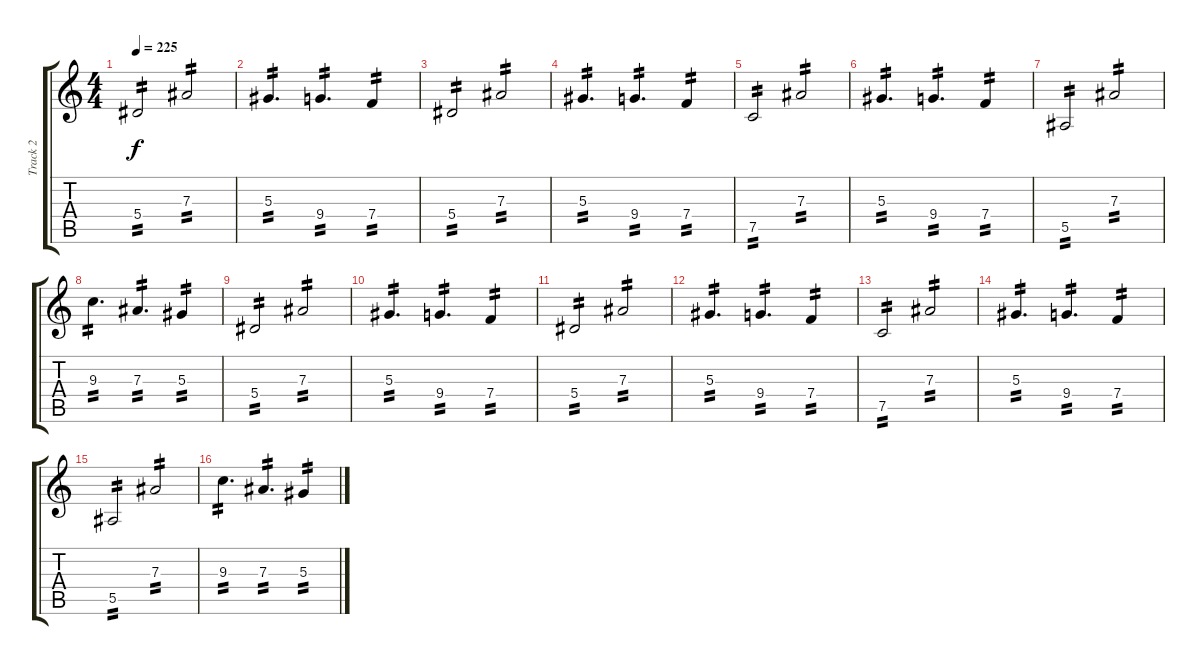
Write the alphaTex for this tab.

\track ("Track 2" "Track 2") {instrument distortionguitar}
\staff {score tabs}
\tuning (C4 G3 Eb3 Bb2 F2 C2) {hide}
\ts (4 4)
\tempo 225
\clef g2
\ks c
5.4.2{tp 2 dy f} 7.3.2{tp 2} |
5.3.4{d tp 2} 9.4.4{d tp 2} 7.4.4{tp 2} |
5.4.2{tp 2} 7.3.2{tp 2} |
5.3.4{d tp 2} 9.4.4{d tp 2} 7.4.4{tp 2} |
7.5.2{tp 2} 7.3.2{tp 2} |
5.3.4{d tp 2} 9.4.4{d tp 2} 7.4.4{tp 2} |
5.5.2{tp 2} 7.3.2{tp 2} |
9.3.4{d tp 2} 7.3.4{d tp 2} 5.3.4{tp 2} |
5.4.2{tp 2} 7.3.2{tp 2} |
5.3.4{d tp 2} 9.4.4{d tp 2} 7.4.4{tp 2} |
5.4.2{tp 2} 7.3.2{tp 2} |
5.3.4{d tp 2} 9.4.4{d tp 2} 7.4.4{tp 2} |
7.5.2{tp 2} 7.3.2{tp 2} |
5.3.4{d tp 2} 9.4.4{d tp 2} 7.4.4{tp 2} |
5.5.2{tp 2} 7.3.2{tp 2} |
9.3.4{d tp 2} 7.3.4{d tp 2} 5.3.4{tp 2}
